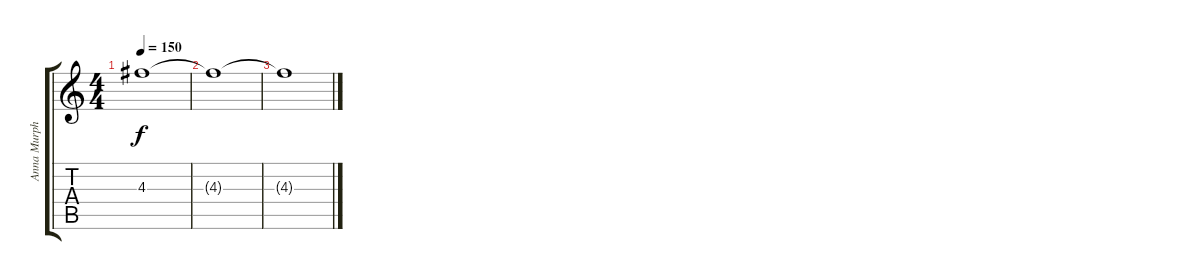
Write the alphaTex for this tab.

\track ("Anna Murphy" "Anna Murph") {instrument contrabass}
\staff {score tabs}
\tuning (B4 Gb4 D4 A3 E3 B2) {hide}
\ts (4 4)
\tempo 150
\clef g2
\ks c
4.3{t}.1{dy f} |
4.3{t}.1 |
4.3{t}.1
